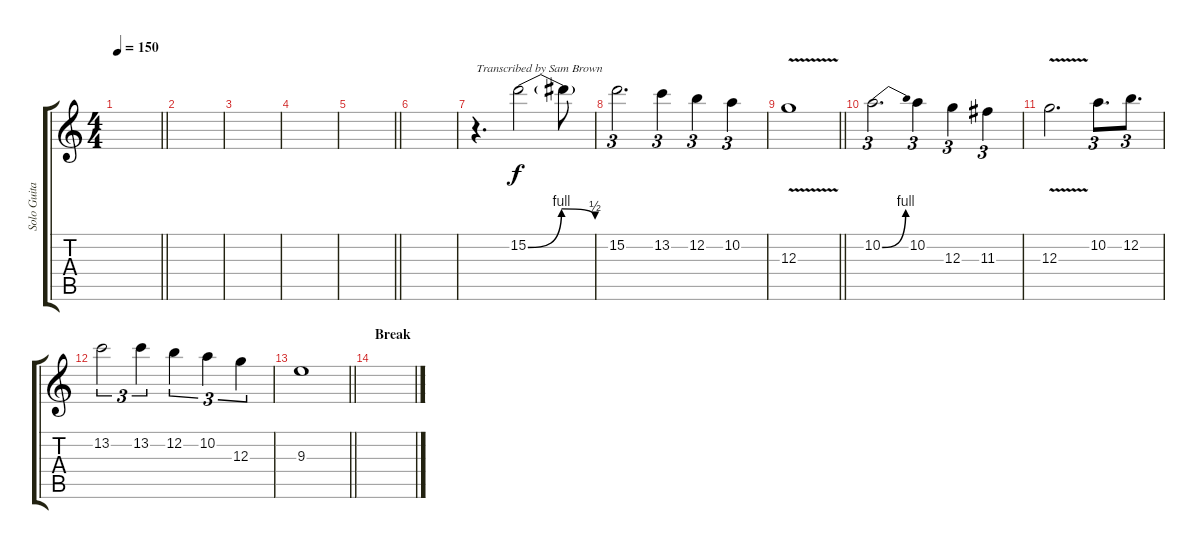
\track ("Solo Guitar" "Solo Guita") {instrument distortionguitar}
\staff {score tabs}
\tuning (E4 B3 G3 D3 A2 E2) {hide}
\ts (4 4)
\tempo 150
\clef g2
\barLineRight lightlight
\ks c
|
\section ("" "")
|
|
|
\barLineRight lightlight
|
\section ("" "")
|
r.4{d txt "Transcribed by Sam Brown"} 15.2{be (bendrelease 0 0 30 4 45 4 60 2)}.2 15.2{t}.8 |
15.2.2{d tu (3 2)} 13.2.4{tu (3 2)} 12.2.4{tu (3 2)} 10.2.4{tu (3 2)} |
\barLineRight lightlight
12.3{v}.1 |
\section ("" "")
10.2{be (bend 0 0 60 4)}.2{d tu (3 2)} 10.2.4{tu (3 2)} 12.3.4{tu (3 2)} 11.3.4{tu (3 2)} |
12.3{v}.2{d} 10.2.8{d tu (3 2) volume 10} 12.2.8{d tu (3 2)} |
13.2.2{tu (3 2)} 13.2.4{tu (3 2)} 12.2.4{tu (3 2)} 10.2.4{tu (3 2)} 12.3.4{tu (3 2)} |
\barLineRight lightlight
9.3.1 |
\section ("" "Break")
